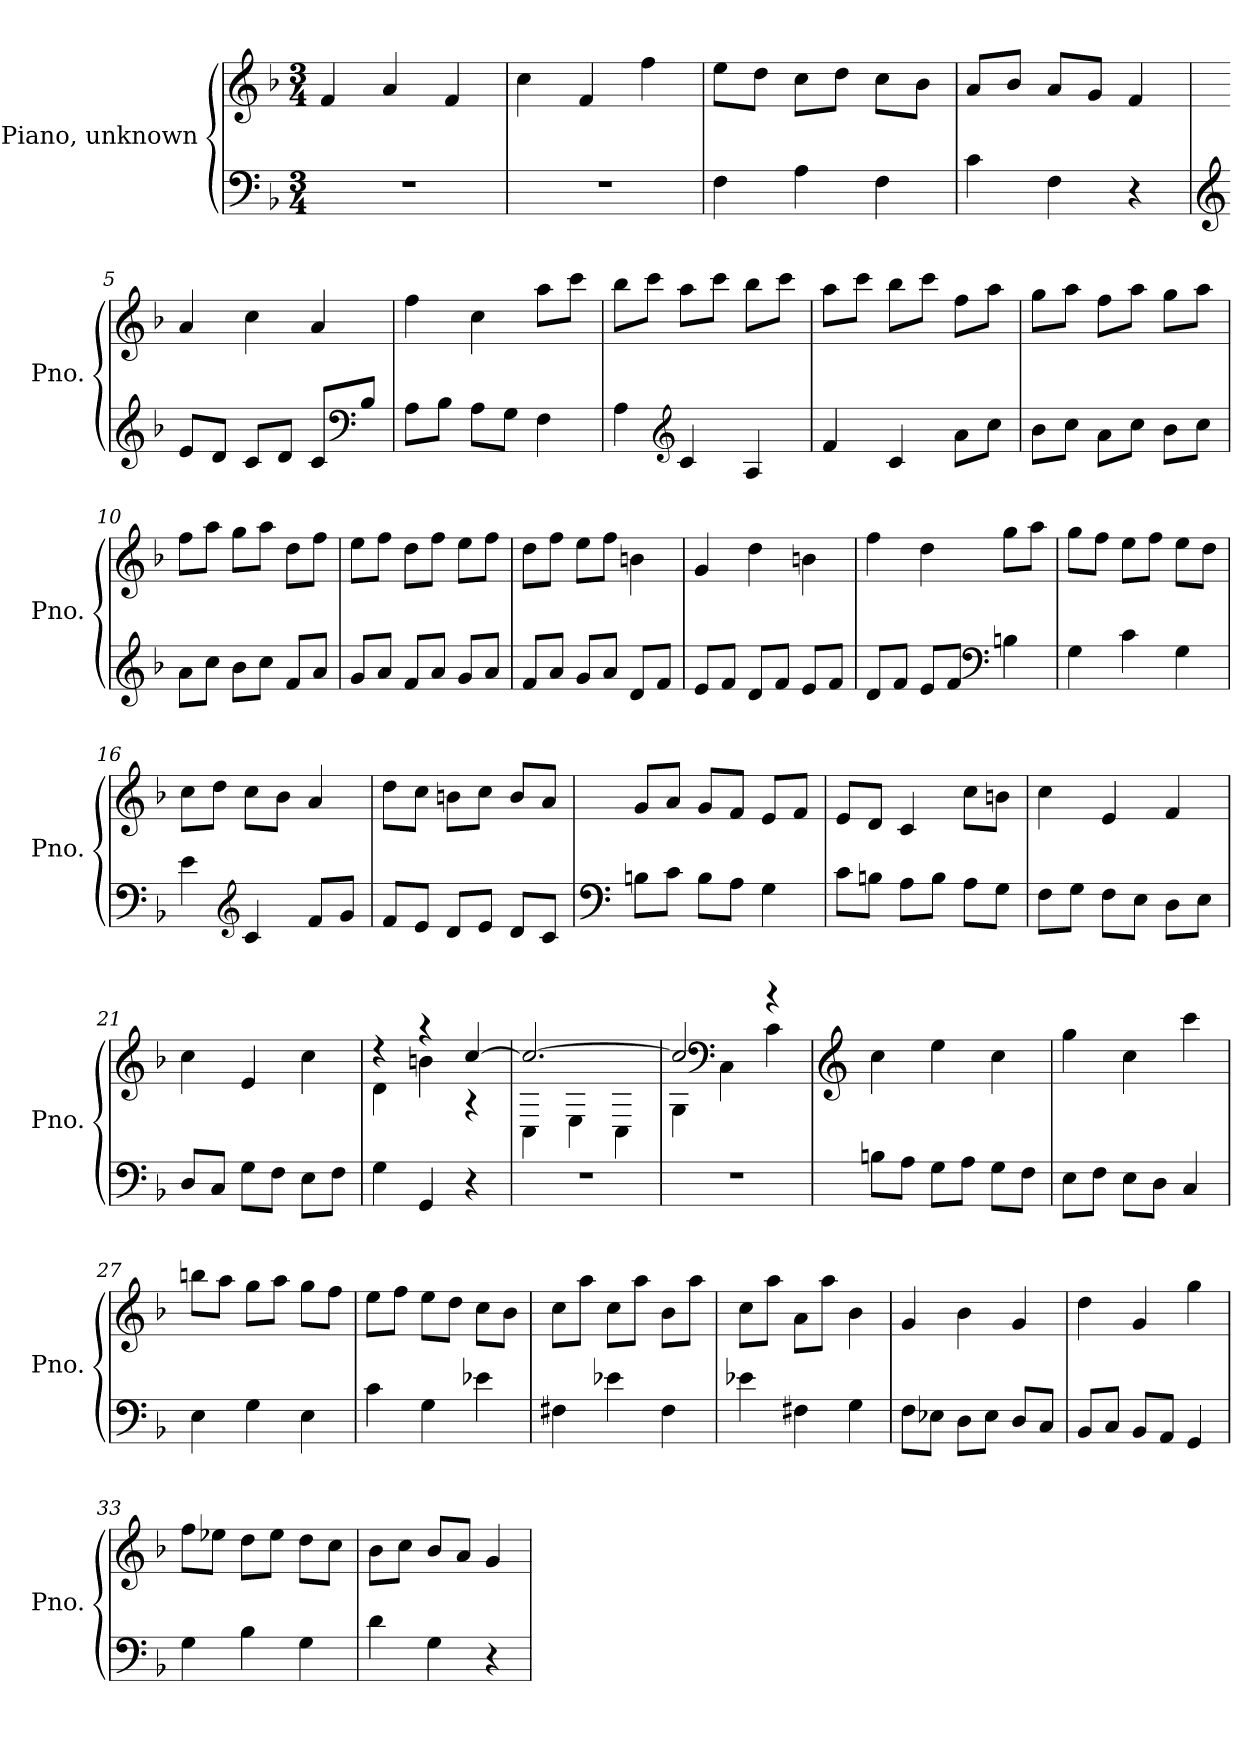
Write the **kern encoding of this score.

**kern	**kern
*part1	*part1
*staff2	*staff1
*I"Piano, unknown	*
*I'Pno.	*
*clefF4	*clefG2
*k[b-]	*k[b-]
*M3/4	*M3/4
*MM172	*MM172
=1	=1
2.r	4f/
.	4a/
.	4f/
=2	=2
2.r	4cc\
.	4f/
.	4ff\
=3	=3
4F\	8ee\L
.	8dd\J
4A\	8cc\L
.	8dd\J
4F\	8cc\L
.	8b-\J
=4	=4
4c\	8a/L
.	8b-/J
4F\	8a/L
.	8g/J
4r	4f/
=5	=5
*clefG2	*
8e/L	4a/
8d/J	.
8c/L	4cc\
8d/J	.
8c/L	4a/
*clefF4	*
8B-/J	.
=6	=6
8A\L	4ff\
8B-\J	.
8A\L	4cc\
8G\J	.
4F\	8aa\L
.	8ccc\J
!!LO:LB:g=z
=7	=7
4A\	8bb-\L
.	8ccc\J
*clefG2	*
4c/	8aa\L
.	8ccc\J
4A/	8bb-\L
.	8ccc\J
=8	=8
4f/	8aa\L
.	8ccc\J
4c/	8bb-\L
.	8ccc\J
8a\L	8ff\L
8cc\J	8aa\J
=9	=9
8b-\L	8gg\L
8cc\J	8aa\J
8a\L	8ff\L
8cc\J	8aa\J
8b-\L	8gg\L
8cc\J	8aa\J
=10	=10
8a\L	8ff\L
8cc\J	8aa\J
8b-\L	8gg\L
8cc\J	8aa\J
8f/L	8dd\L
8a/J	8ff\J
=11	=11
8g/L	8ee\L
8a/J	8ff\J
8f/L	8dd\L
8a/J	8ff\J
8g/L	8ee\L
8a/J	8ff\J
=12	=12
8f/L	8dd\L
8a/J	8ff\J
8g/L	8ee\L
8a/J	8ff\J
8d/L	4bn\
8f/J	.
!!LO:LB:g=z
=13	=13
8e/L	4g/
8f/J	.
8d/L	4dd\
8f/J	.
8e/L	4bn\
8f/J	.
=14	=14
8d/L	4ff\
8f/J	.
8e/L	4dd\
8f/J	.
*clefF4	*
4Bn\	8gg\L
.	8aa\J
=15	=15
4G\	8gg\L
.	8ff\J
4c\	8ee\L
.	8ff\J
4G\	8ee\L
.	8dd\J
=16	=16
4e\	8cc\L
.	8dd\J
*clefG2	*
4c/	8cc\L
.	8b-\J
8f/L	4a/
8g/J	.
=17	=17
8f/L	8dd\L
8e/J	8cc\J
8d/L	8bn\L
8e/J	8cc\J
8d/L	8b/L
8c/J	8a/J
!!LO:LB:g=z
=18	=18
*clefF4	*
8Bn\L	8g/L
8c\J	8a/J
8B\L	8g/L
8A\J	8f/J
4G\	8e/L
.	8f/J
=19	=19
8c\L	8e/L
8Bn\J	8d/J
8A\L	4c/
8B\J	.
8A\L	8cc\L
8G\J	8bn\J
=20	=20
8F\L	4cc\
8G\J	.
8F\L	4e/
8E\J	.
8D\L	4f/
8E\J	.
=21	=21
8D/L	4cc\
8C/J	.
8G\L	4e/
8F\J	.
8E\L	4cc\
8F\J	.
=22	=22
*	*^
4G\	4r	4d\
4GG/	4r	4bn\
4r	[4cc/	4r
=23	=23	=23
2.r	2.cc/_	4C\
.	.	4E\
.	.	4C\
=24	=24	=24
2.r	2cc/]	4G\
*	*clefF4	*
.	.	4C\
.	4r	4c\
*	*v	*v
!!LO:LB:g=z
=25	=25
*	*clefG2
8Bn\L	4cc\
8A\J	.
8G\L	4ee\
8A\J	.
8G\L	4cc\
8F\J	.
=26	=26
8E\L	4gg\
8F\J	.
8E\L	4cc\
8D\J	.
4C/	4ccc\
=27	=27
4E\	8bbn\L
.	8aa\J
4G\	8gg\L
.	8aa\J
4E\	8gg\L
.	8ff\J
=28	=28
4c\	8ee\L
.	8ff\J
4G\	8ee\L
.	8dd\J
4e-X\	8cc\L
.	8b-\J
=29	=29
4F#X\	8cc\L
.	8aa\J
4e-X\	8cc\L
.	8aa\J
4F#\	8b-\L
.	8aa\J
=30	=30
4e-X\	8cc\L
.	8aa\J
4F#X\	8a\L
.	8aa\J
4G\	4b-\
!!LO:LB:g=z
=31	=31
8F\L	4g/
8E-X\J	.
8D\L	4b-\
8E-\J	.
8D/L	4g/
8C/J	.
=32	=32
8BB-/L	4dd\
8C/J	.
8BB-/L	4g/
8AA/J	.
4GG/	4gg\
=33	=33
4G\	8ff\L
.	8ee-X\J
4B-\	8dd\L
.	8ee-\J
4G\	8dd\L
.	8cc\J
=34	=34
4d\	8b-\L
.	8cc\J
4G\	8b-/L
.	8a/J
4r	4g/
=	=
*-	*-
